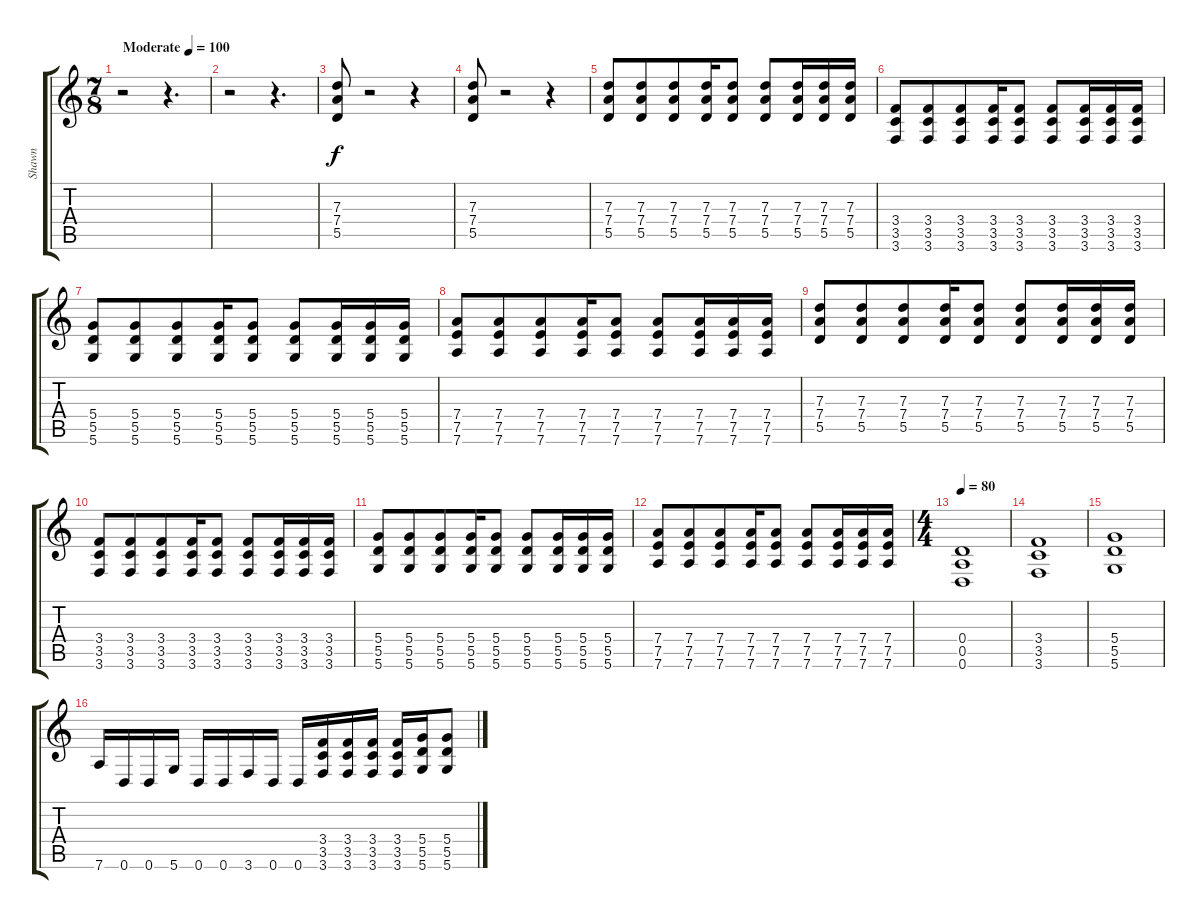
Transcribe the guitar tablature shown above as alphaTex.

\track ("Shawn" "Shawn") {instrument distortionguitar bank 255}
\staff {score tabs}
\tuning (E4 B3 G3 D3 A2 D2) {hide}
\ts (7 8)
\tempo (100 "Moderate")
\clef g2
\ks c
r.2{dy f instrument distortionguitar} r.4{d} |
r.2 r.4{d} |
(7.3 7.4 5.5).8 r.2 r.4 |
(7.3 7.4 5.5).8 r.2 r.4 |
(7.3 7.4 5.5).8 (7.3 7.4 5.5).8 (7.3 7.4 5.5).8 (7.3 7.4 5.5).16 (7.3 7.4 5.5).8 (7.3 7.4 5.5).8 (7.3 7.4 5.5).16 (7.3 7.4 5.5).16 (7.3 7.4 5.5).16 |
(3.4 3.5 3.6).8 (3.4 3.5 3.6).8 (3.4 3.5 3.6).8 (3.4 3.5 3.6).16 (3.4 3.5 3.6).8 (3.4 3.5 3.6).8 (3.4 3.5 3.6).16 (3.4 3.5 3.6).16 (3.4 3.5 3.6).16 |
(5.4 5.5 5.6).8 (5.4 5.5 5.6).8 (5.4 5.5 5.6).8 (5.4 5.5 5.6).16 (5.4 5.5 5.6).8 (5.4 5.5 5.6).8 (5.4 5.5 5.6).16 (5.4 5.5 5.6).16 (5.4 5.5 5.6).16 |
(7.4 7.5 7.6).8 (7.4 7.5 7.6).8 (7.4 7.5 7.6).8 (7.4 7.5 7.6).16 (7.4 7.5 7.6).8 (7.4 7.5 7.6).8 (7.4 7.5 7.6).16 (7.4 7.5 7.6).16 (7.4 7.5 7.6).16 |
(7.3 7.4 5.5).8 (7.3 7.4 5.5).8 (7.3 7.4 5.5).8 (7.3 7.4 5.5).16 (7.3 7.4 5.5).8 (7.3 7.4 5.5).8 (7.3 7.4 5.5).16 (7.3 7.4 5.5).16 (7.3 7.4 5.5).16 |
(3.4 3.5 3.6).8 (3.4 3.5 3.6).8 (3.4 3.5 3.6).8 (3.4 3.5 3.6).16 (3.4 3.5 3.6).8 (3.4 3.5 3.6).8 (3.4 3.5 3.6).16 (3.4 3.5 3.6).16 (3.4 3.5 3.6).16 |
(5.4 5.5 5.6).8 (5.4 5.5 5.6).8 (5.4 5.5 5.6).8 (5.4 5.5 5.6).16 (5.4 5.5 5.6).8 (5.4 5.5 5.6).8 (5.4 5.5 5.6).16 (5.4 5.5 5.6).16 (5.4 5.5 5.6).16 |
(7.4 7.5 7.6).8 (7.4 7.5 7.6).8 (7.4 7.5 7.6).8 (7.4 7.5 7.6).16 (7.4 7.5 7.6).8 (7.4 7.5 7.6).8 (7.4 7.5 7.6).16 (7.4 7.5 7.6).16 (7.4 7.5 7.6).16 |
\ts (4 4)
\tempo 80
(0.4 0.5 0.6).1 |
(3.4 3.5 3.6).1 |
(5.4 5.5 5.6).1 |
7.6.16 0.6.16 0.6.16 5.6.16 0.6.16 0.6.16 3.6.16 0.6.16 0.6.16 (3.4 3.5 3.6).16 (3.4 3.5 3.6).16 (3.4 3.5 3.6).16 (3.4 3.5 3.6).16 (5.4 5.5 5.6).16 (5.4 5.5 5.6).8
